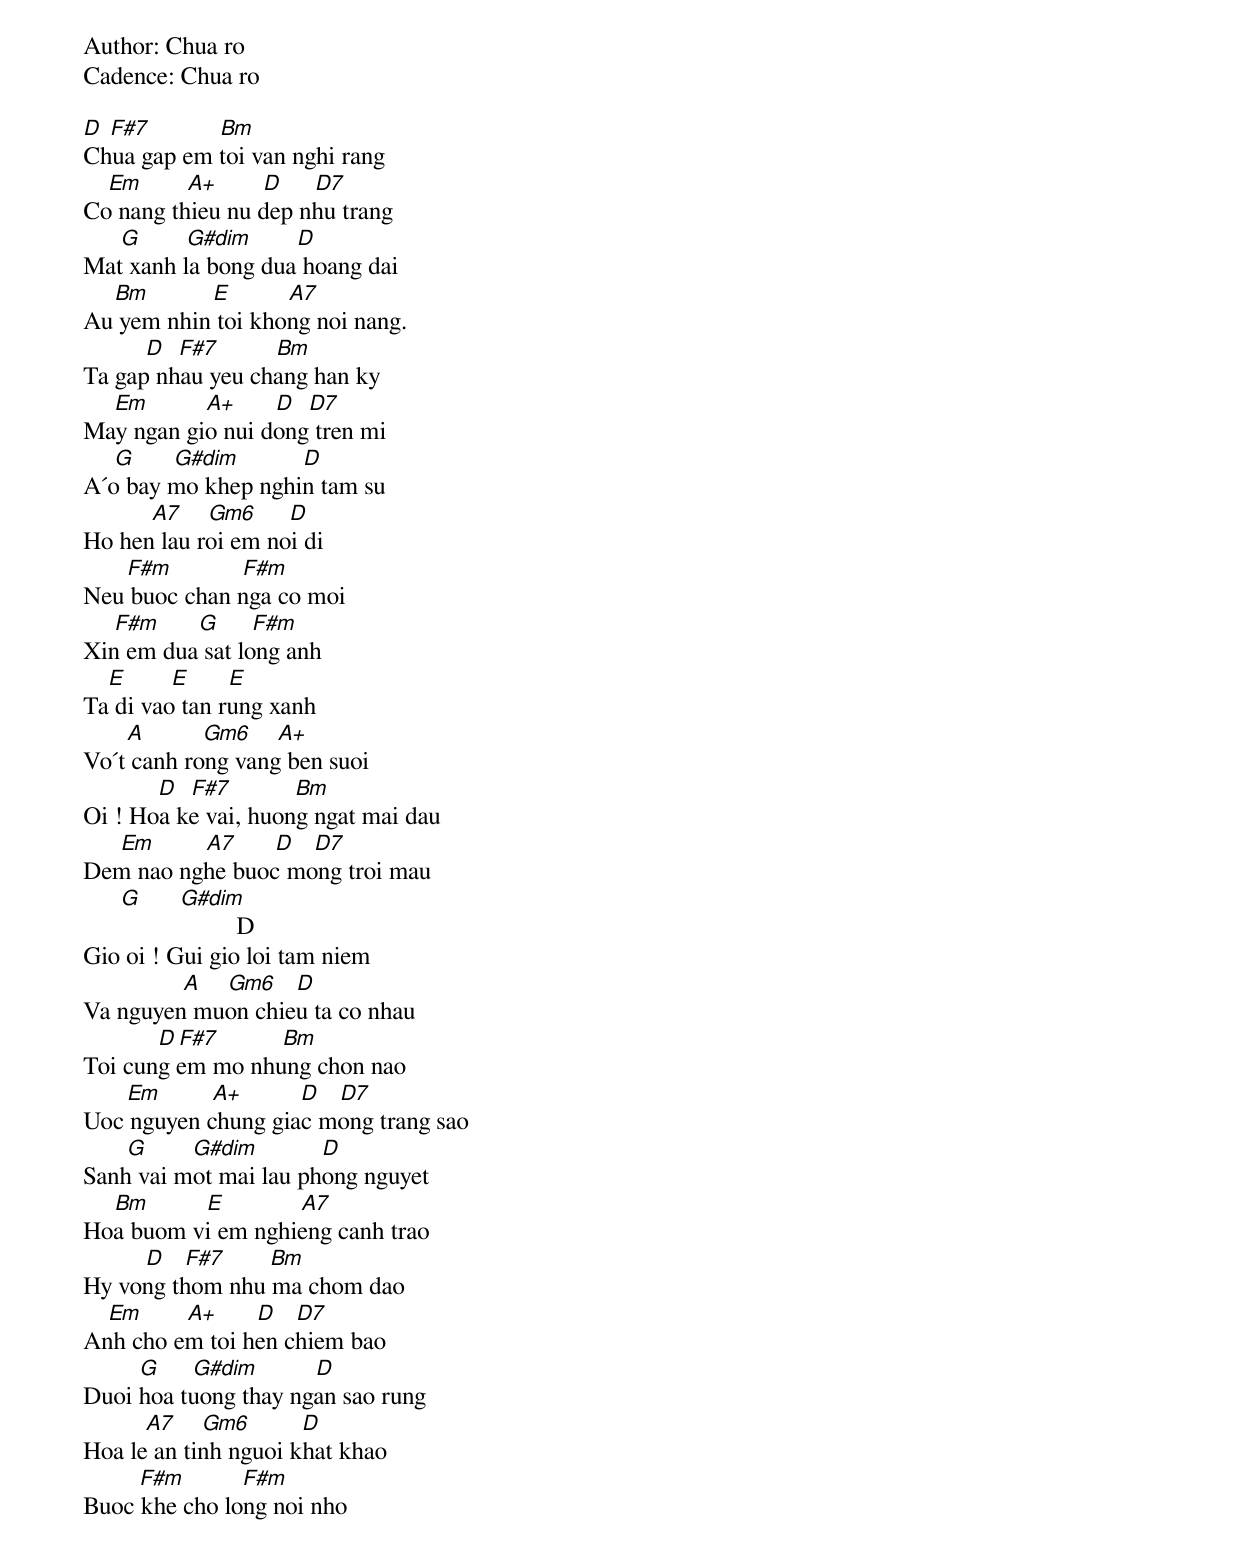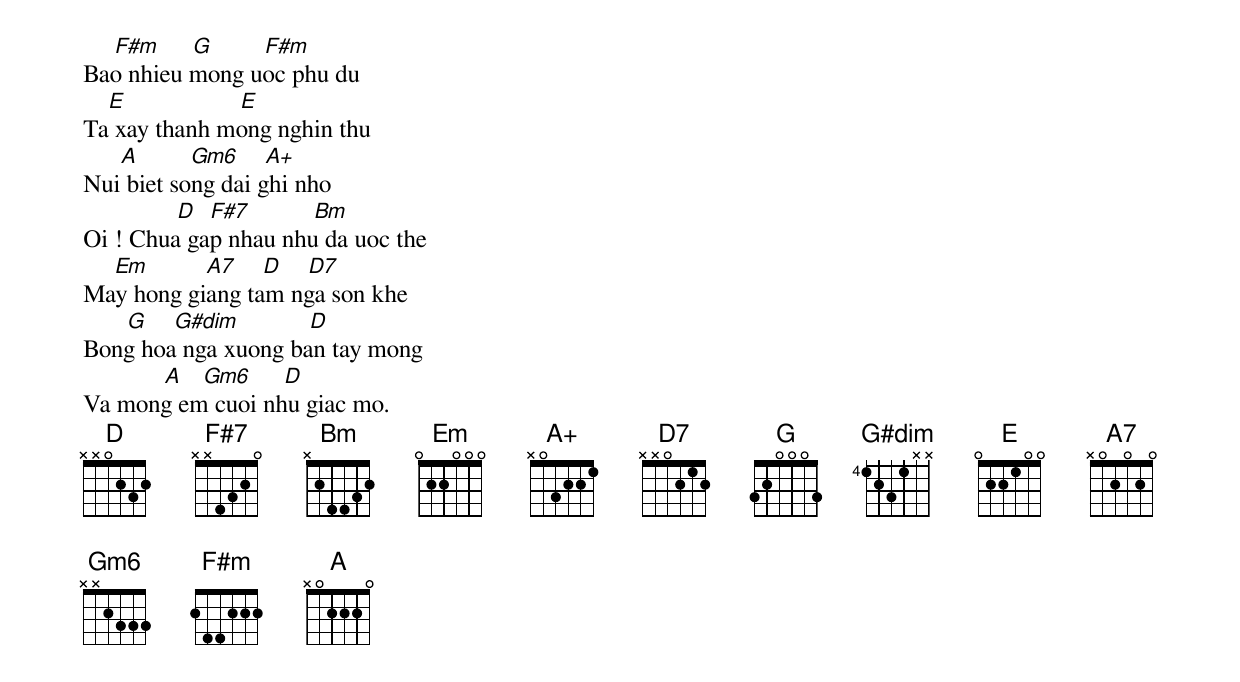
Author: Chua ro
Cadence: Chua ro

[D] [F#7]           [Bm]
Chua gap em toi van nghi rang
    [Em]       [A+]       [D]     [D7]
Co nang thieu nu dep nhu trang
      [G]       [G#dim]       [D]
Mat xanh la bong dua hoang dai
     [Bm]          [E]         [A7]
Au yem nhin toi khong noi nang.
          [D]  [F#7]         [Bm]
Ta gap nhau yeu chang han ky
     [Em]         [A+]      [D]  [D7]
May ngan gio nui dong tren mi
     [G]      [G#dim]          [D]
A´o bay mo khep nghin tam su
           [A7]    [Gm6]     [D]
Ho hen lau roi em noi di
       [F#m]           [F#m]
Neu buoc chan nga co moi
     [F#m]      [G]     [F#m]
Xin em dua sat long anh
    [E]       [E]      [E]
Ta di vao tan rung xanh
       [A]         [Gm6]    [A+]
Vo´t canh rong vang ben suoi
            [D]  [F#7]          [Bm]
Oi ! Hoa ke vai, huong ngat mai dau
      [Em]        [A7]      [D]   [D7]
Dem nao nghe buoc mong troi mau
      [G]      [G#dim]         D
Gio oi ! Gui gio loi tam niem
                [A]    [Gm6]   [D]
Va nguyen muon chieu ta co nhau
            [D][F#7]          [Bm]
Toi cung em mo nhung chon nao
       [Em]        [A+]         [D]   [D7]
Uoc nguyen chung giac mong trang sao
       [G]       [G#dim]          [D]
Sanh vai mot mai lau phong nguyet
     [Bm]         [E]            [A7]
Hoa buom vi em nghieng canh trao
          [D]   [F#7]       [Bm]
Hy vong thom nhu ma chom dao
    [Em]       [A+]      [D]   [D7]
Anh cho em toi hen chiem bao
         [G]     [G#dim]         [D]
Duoi hoa tuong thay ngan sao rung
          [A7]    [Gm6]        [D]
Hoa le an tinh nguoi khat khao
         [F#m]         [F#m]
Buoc khe cho long noi nho
     [F#m]     [G]        [F#m]
Bao nhieu mong uoc phu du
    [E]                  [E]
Ta xay thanh mong nghin thu
      [A]        [Gm6]    [A+]
Nui biet song dai ghi nho
               [D]  [F#7]          [Bm]
Oi ! Chua gap nhau nhu da uoc the
     [Em]         [A7]    [D]    [D7]
May hong giang tam nga son khe
       [G]    [G#dim]           [D]
Bong hoa nga xuong ban tay mong
             [A]   [Gm6]     [D]
Va mong em cuoi nhu giac mo.
